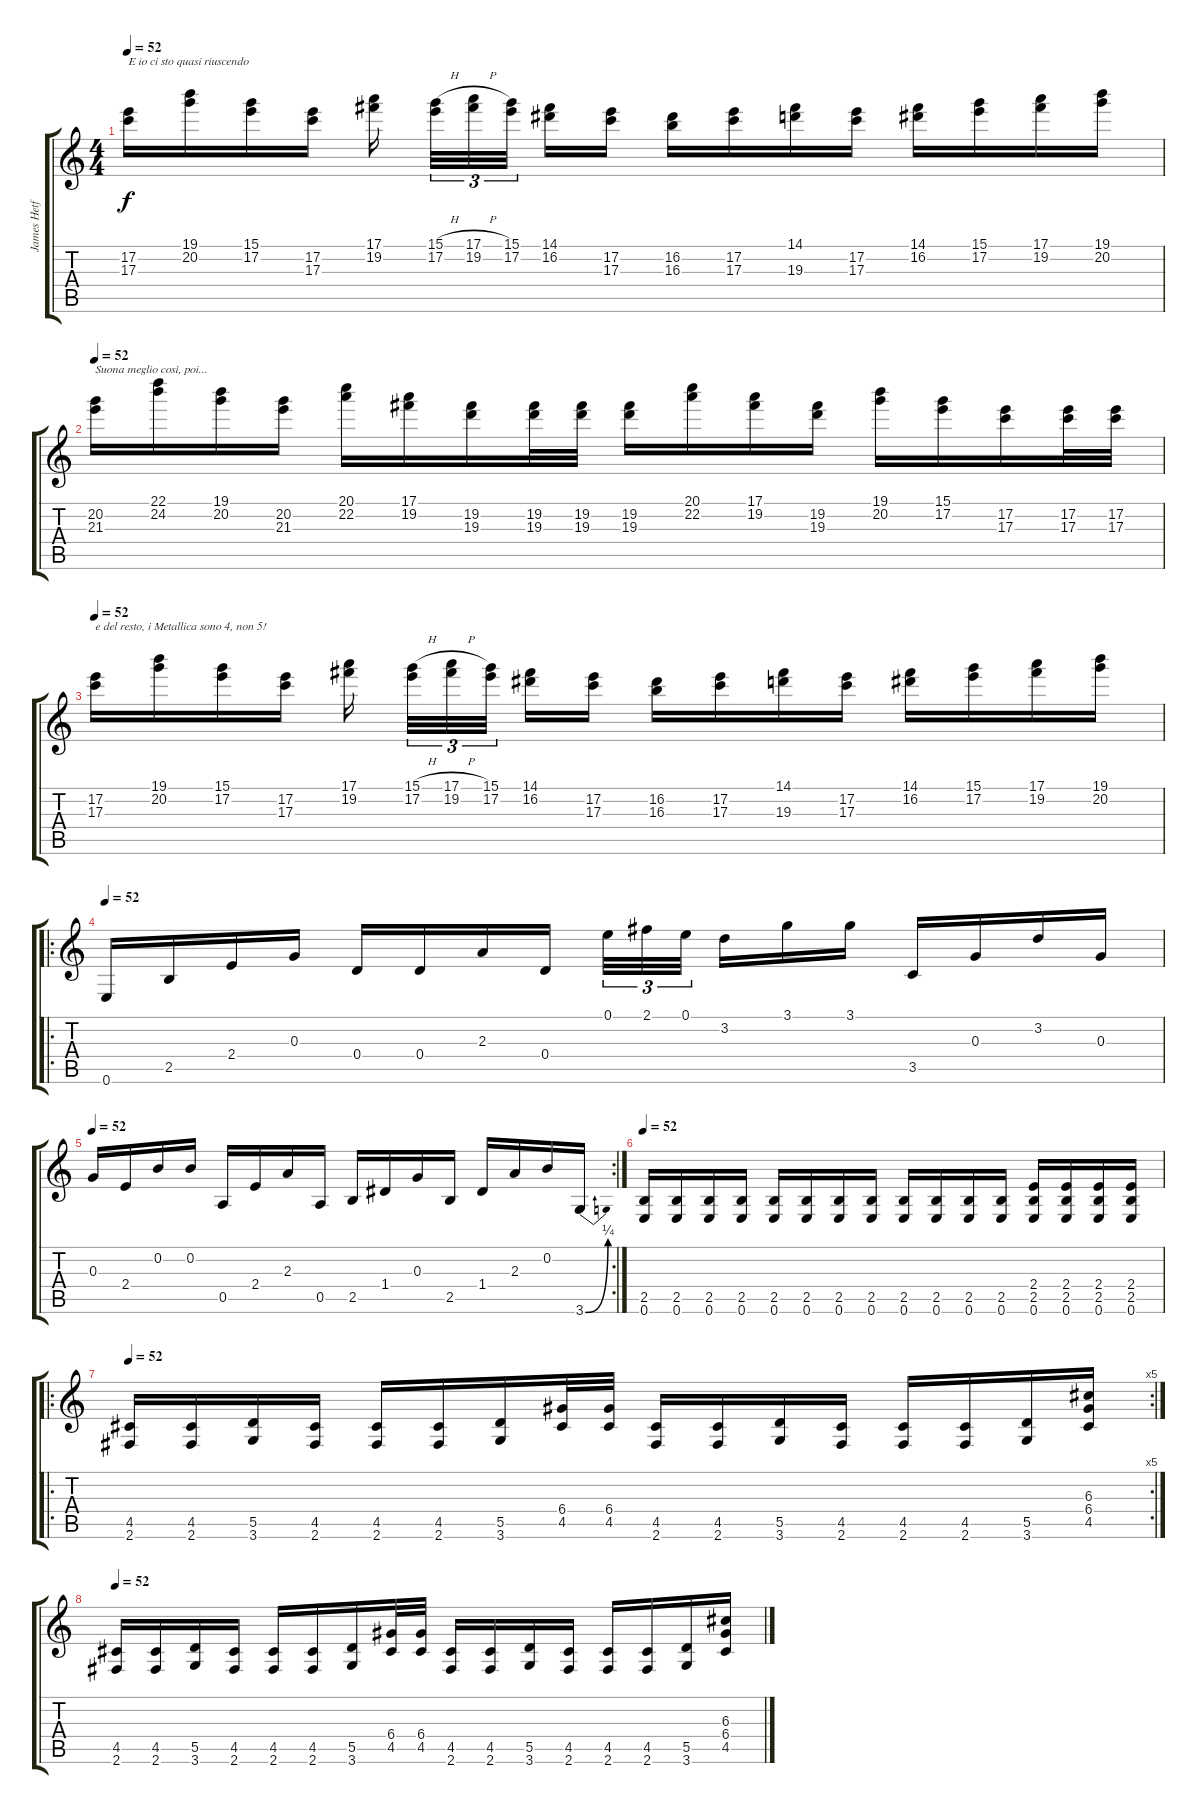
\track ("James Hetfield" "James Hetf") {instrument overdrivenguitar}
\staff {score tabs}
\tuning (E4 B3 G3 D3 A2 E2) {hide}
\ts (4 4)
\tempo 52
\clef g2
\ks c
(17.2 17.3).16{txt "E io ci sto quasi riuscendo" dy f} (19.1 20.2).16 (15.1 17.2).16 (17.2 17.3).16 (17.1 19.2).16 (15.1{h} 17.2).32{tu (3 2)} (17.1{h} 19.2).32{tu (3 2)} (15.1 17.2).32{tu (3 2)} (14.1 16.2).16 (17.2 17.3).16 (16.2 16.3).16 (17.2 17.3).16 (14.1 19.3).16 (17.2 17.3).16 (14.1 16.2).16 (15.1 17.2).16 (17.1 19.2).16 (19.1 20.2).16 |
\tempo 52
(20.2 21.3).16{txt "Suona meglio così, poi..."} (22.1 24.2).16 (19.1 20.2).16 (20.2 21.3).16 (20.1 22.2).16 (17.1 19.2).16 (19.2 19.3).16 (19.2 19.3).32 (19.2 19.3).32 (19.2 19.3).16 (20.1 22.2).16 (17.1 19.2).16 (19.2 19.3).16 (19.1 20.2).16 (15.1 17.2).16 (17.2 17.3).16 (17.2 17.3).32 (17.2 17.3).32 |
\tempo 52
(17.2 17.3).16{txt "e del resto, i Metallica sono 4, non 5!"} (19.1 20.2).16 (15.1 17.2).16 (17.2 17.3).16 (17.1 19.2).16 (15.1{h} 17.2).32{tu (3 2)} (17.1{h} 19.2).32{tu (3 2)} (15.1 17.2).32{tu (3 2)} (14.1 16.2).16 (17.2 17.3).16 (16.2 16.3).16 (17.2 17.3).16 (14.1 19.3).16 (17.2 17.3).16 (14.1 16.2).16 (15.1 17.2).16 (17.1 19.2).16 (19.1 20.2).16 |
\ro
\tempo 52
0.6.16 2.5.16 2.4.16 0.3.16 0.4.16 0.4.16 2.3.16 0.4.16 0.1.32{tu (3 2)} 2.1.32{tu (3 2)} 0.1.32{tu (3 2)} 3.2.16 3.1.16 3.1.16 3.5.16 0.3.16 3.2.16 0.3.16 |
\rc 2
\tempo 52
0.3.16 2.4.16 0.2.16 0.2.16 0.5.16 2.4.16 2.3.16 0.5.16 2.5.16 1.4.16 0.3.16 2.5.16 1.4.16 2.3.16 0.2.16 3.6{be (bend 0 0 60 1)}.16 |
\tempo 52
(2.5 0.6).16 (2.5 0.6).16 (2.5 0.6).16 (2.5 0.6).16 (2.5 0.6).16 (2.5 0.6).16 (2.5 0.6).16 (2.5 0.6).16 (2.5 0.6).16 (2.5 0.6).16 (2.5 0.6).16 (2.5 0.6).16 (2.4 2.5 0.6).16 (2.4 2.5 0.6).16 (2.4 2.5 0.6).16 (2.4 2.5 0.6).16 |
\ro
\rc 5
\tempo 52
(4.5 2.6).16 (4.5 2.6).16 (5.5 3.6).16 (4.5 2.6).16 (4.5 2.6).16 (4.5 2.6).16 (5.5 3.6).16 (6.4 4.5).32 (6.4 4.5).32 (4.5 2.6).16 (4.5 2.6).16 (5.5 3.6).16 (4.5 2.6).16 (4.5 2.6).16 (4.5 2.6).16 (5.5 3.6).16 (6.3 6.4 4.5).16 |
\tempo 52
(4.5 2.6).16 (4.5 2.6).16 (5.5 3.6).16 (4.5 2.6).16 (4.5 2.6).16 (4.5 2.6).16 (5.5 3.6).16 (6.4 4.5).32 (6.4 4.5).32 (4.5 2.6).16 (4.5 2.6).16 (5.5 3.6).16 (4.5 2.6).16 (4.5 2.6).16 (4.5 2.6).16 (5.5 3.6).16 (6.3 6.4 4.5).16
